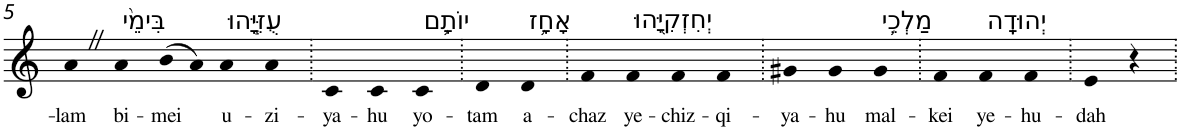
**kern	**text
*part1	*part1
*staff1	*staff1
*I"Piano	*
*I'Pno	*
!!LO:PB:g=z
*clefG2	*
*k[]	*
=5	=5
!	!LO:LY:b
4aZ	-lam
!LO:TX:a:t=בִּימֵ֨י	!
!	!LO:LY:b
4a	bi-
!	!LO:LY:b
(8b	-mei
8a)	.
!LO:TX:a:t=עֻזִּיָּ֧הוּ	!
!	!LO:LY:b
4a	u-
!	!LO:LY:b
4a	-zi-
=6.	=6.
!	!LO:LY:b
4c	-ya-
!	!LO:LY:b
4c	-hu
!LO:TX:a:t=יוֹתָ֛ם	!
!	!LO:LY:b
4c	yo-
=7.	=7.
!	!LO:LY:b
4d	-tam
!LO:TX:a:t=אָחָ֥ז	!
!	!LO:LY:b
4d	a-
=8.	=8.
!	!LO:LY:b
4f	-chaz
!LO:TX:a:t=יְחִזְקִיָּ֖הוּ	!
!	!LO:LY:b
4f	ye-
!	!LO:LY:b
4f	-chiz-
!	!LO:LY:b
4f	-qi-
=9.	=9.
!	!LO:LY:b
4g#X	-ya-
!	!LO:LY:b
4g#	-hu
!LO:TX:a:t=מַלְכֵ֥י	!
!	!LO:LY:b
4g#	mal-
=10.	=10.
!	!LO:LY:b
4f	-kei
!LO:TX:a:t=יְהוּדָֽה	!
!	!LO:LY:b
4f	ye-
!	!LO:LY:b
4f	-hu-
=11.	=11.
!	!LO:LY:b
4e	-dah
4r	.
=.	=.
*-	*-
